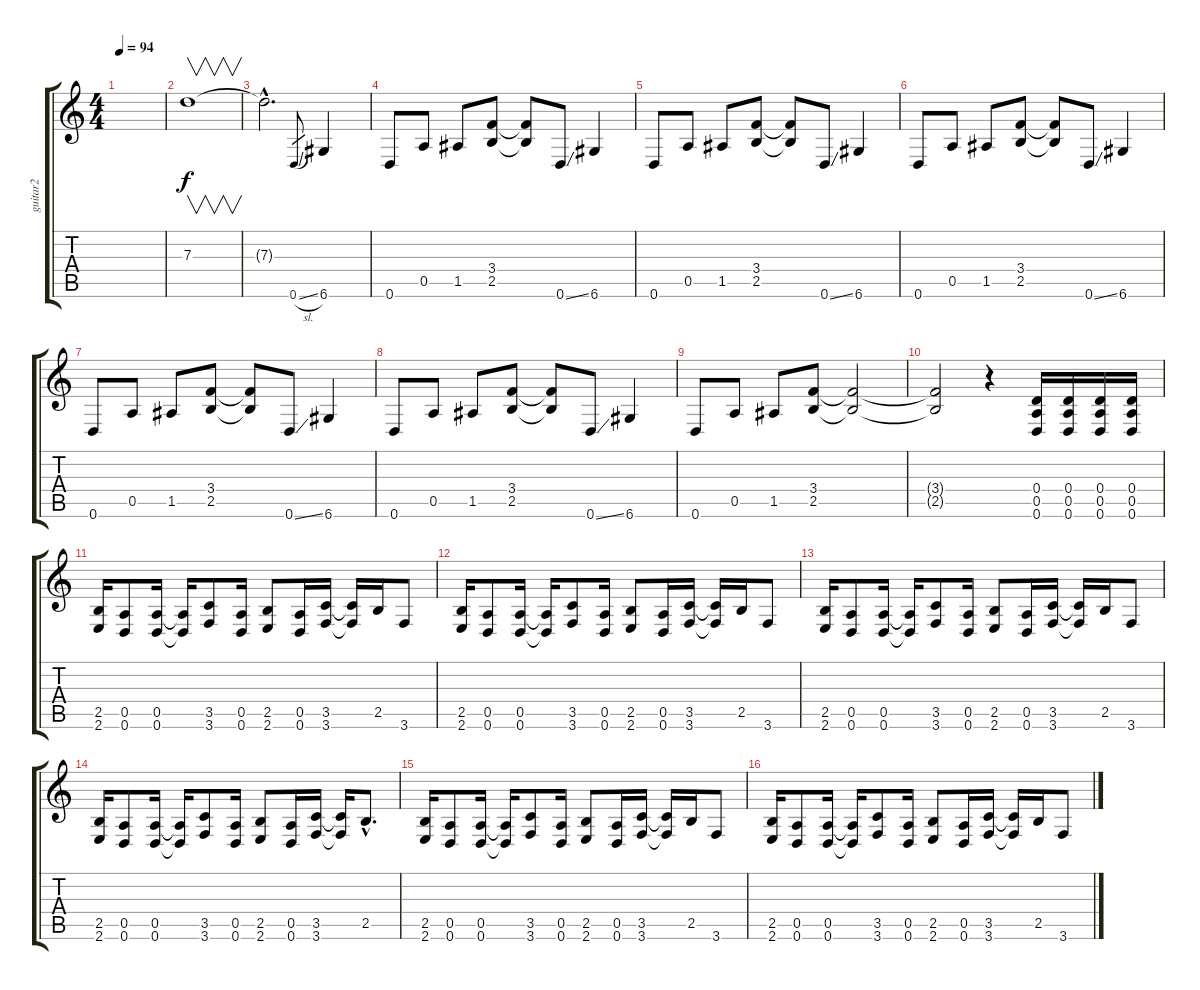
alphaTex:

\track ("guitar2" "guitar2") {instrument distortionguitar}
\staff {score tabs}
\tuning (E4 B3 G3 D3 A2 D2) {hide}
\ts (4 4)
\tempo 94
\clef g2
\ks c
|
7.3.1{v} |
7.3{hac t}.2{d} 0.6{sl}.8{gr} 6.6.4 |
0.6.8 0.5.8 1.5.8 (3.4 2.5).8 (3.4{t} 2.5{t}).8 0.6{ss}.8 6.6.4 |
0.6.8 0.5.8 1.5.8 (3.4 2.5).8 (3.4{t} 2.5{t}).8 0.6{ss}.8 6.6.4 |
0.6.8 0.5.8 1.5.8 (3.4 2.5).8 (3.4{t} 2.5{t}).8 0.6{ss}.8 6.6.4 |
0.6.8 0.5.8 1.5.8 (3.4 2.5).8 (3.4{t} 2.5{t}).8 0.6{ss}.8 6.6.4 |
0.6.8 0.5.8 1.5.8 (3.4 2.5).8 (3.4{t} 2.5{t}).8 0.6{ss}.8 6.6.4 |
0.6.8 0.5.8 1.5.8 (3.4 2.5).8 (3.4{t} 2.5{t}).2 |
(3.4{t} 2.5{t}).2 r.4 (0.4 0.5 0.6).16 (0.4 0.5 0.6).16 (0.4 0.5 0.6).16 (0.4 0.5 0.6).16 |
(2.5 2.6).16 (0.5 0.6).8 (0.5 0.6).16 (0.5{t} 0.6{t}).16 (3.5 3.6).8 (0.5 0.6).16 (2.5 2.6).8 (0.5 0.6).16 (3.5 3.6).16 (3.5{t} 3.6{t}).16 2.5.16 3.6.8 |
(2.5 2.6).16 (0.5 0.6).8 (0.5 0.6).16 (0.5{t} 0.6{t}).16 (3.5 3.6).8 (0.5 0.6).16 (2.5 2.6).8 (0.5 0.6).16 (3.5 3.6).16 (3.5{t} 3.6{t}).16 2.5.16 3.6.8 |
(2.5 2.6).16 (0.5 0.6).8 (0.5 0.6).16 (0.5{t} 0.6{t}).16 (3.5 3.6).8 (0.5 0.6).16 (2.5 2.6).8 (0.5 0.6).16 (3.5 3.6).16 (3.5{t} 3.6{t}).16 2.5.16 3.6.8 |
(2.5 2.6).16 (0.5 0.6).8 (0.5 0.6).16 (0.5{t} 0.6{t}).16 (3.5 3.6).8 (0.5 0.6).16 (2.5 2.6).8 (0.5 0.6).16 (3.5 3.6).16 (3.5{t} 3.6{t}).16 2.5{hac}.8{d} |
(2.5 2.6).16 (0.5 0.6).8 (0.5 0.6).16 (0.5{t} 0.6{t}).16 (3.5 3.6).8 (0.5 0.6).16 (2.5 2.6).8 (0.5 0.6).16 (3.5 3.6).16 (3.5{t} 3.6{t}).16 2.5.16 3.6.8 |
(2.5 2.6).16 (0.5 0.6).8 (0.5 0.6).16 (0.5{t} 0.6{t}).16 (3.5 3.6).8 (0.5 0.6).16 (2.5 2.6).8 (0.5 0.6).16 (3.5 3.6).16 (3.5{t} 3.6{t}).16 2.5.16 3.6.8
